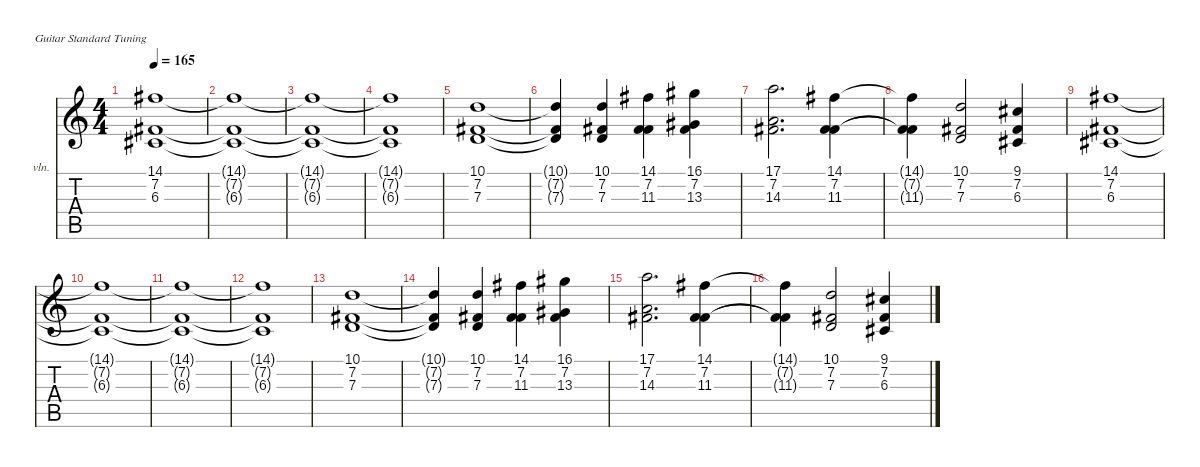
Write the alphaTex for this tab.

\defaultSystemsLayout 4
\hideDynamics
\bracketExtendMode nobrackets
\firstSystemTrackNameOrientation horizontal
\otherSystemsTrackNameOrientation horizontal
\track ("Devin Townsend (Synthetiser)" "vln.") {instrument stringensemble1}
\staff {score tabs}
\tuning (E4 B3 G3 D3 A2 E2)
\ts (4 4)
\tempo 165
\clef g2
\ks c
(14.1{acc #} 7.2{acc #} 6.3{acc #}).1{dy f beam Up} |
(14.1{t acc #} 7.2{t acc #} 6.3{t acc #}).1{beam Up} |
(14.1{t acc #} 7.2{t acc #} 6.3{t acc #}).1{beam Up} |
(14.1{t acc #} 7.2{t acc #} 6.3{t acc #}).1{beam Up} |
(10.1 7.2{acc #} 7.3).1{beam Up} |
(10.1{t} 7.2{t acc #} 7.3{t}).4{beam Up} (10.1 7.2{acc #} 7.3).4{beam Up} (14.1{acc #} 7.2{acc #} 11.3{acc #}).4{beam Down} (16.1{acc #} 7.2{acc #} 13.3{acc #}).4{beam Down} |
(17.1 7.2{acc #} 14.3).2{d beam Down} (14.1{acc #} 7.2{acc #} 11.3{acc #}).4{beam Down} |
(14.1{t acc #} 7.2{t acc #} 11.3{t acc #}).4{beam Down} (10.1 7.2{acc #} 7.3).2{beam Up} (9.1{acc #} 7.2{acc #} 6.3{acc #}).4{beam Up} |
(14.1{acc #} 7.2{acc #} 6.3{acc #}).1{beam Up} |
(14.1{t acc #} 7.2{t acc #} 6.3{t acc #}).1{beam Up} |
(14.1{t acc #} 7.2{t acc #} 6.3{t acc #}).1{beam Up} |
(14.1{t acc #} 7.2{t acc #} 6.3{t acc #}).1{beam Up} |
(10.1 7.2{acc #} 7.3).1{beam Up} |
(10.1{t} 7.2{t acc #} 7.3{t}).4{beam Up} (10.1 7.2{acc #} 7.3).4{beam Up} (14.1{acc #} 7.2{acc #} 11.3{acc #}).4{beam Down} (16.1{acc #} 7.2{acc #} 13.3{acc #}).4{beam Down} |
(17.1 7.2{acc #} 14.3).2{d beam Down} (14.1{acc #} 7.2{acc #} 11.3{acc #}).4{beam Down} |
(14.1{t acc #} 7.2{t acc #} 11.3{t acc #}).4{beam Down} (10.1 7.2{acc #} 7.3).2{beam Up} (9.1{acc #} 7.2{acc #} 6.3{acc #}).4{beam Up}
